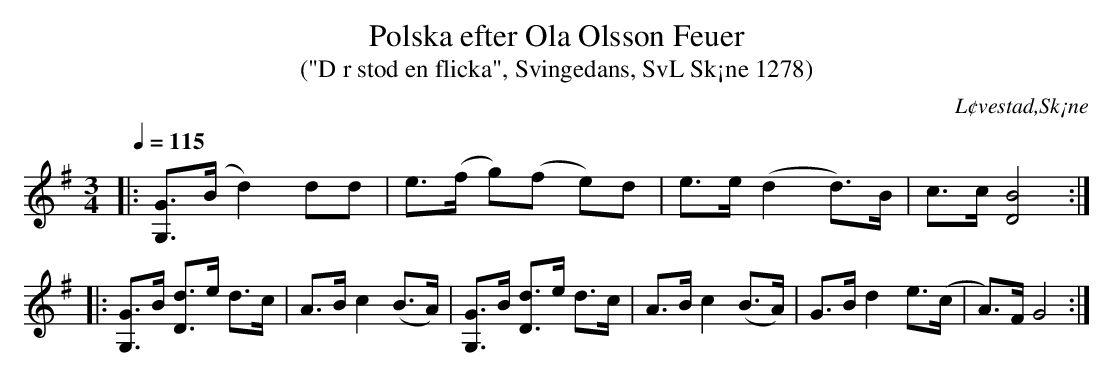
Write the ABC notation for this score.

X:1
T:Polska efter Ola Olsson Feuer
T:("D r stod en flicka", Svingedans, SvL Sk¡ne 1278)
O:L¢vestad,Sk¡ne
M:3/4
L:1/8
K:G
Q:1/4=115
|: [GG,]>(B d2) dd | e>(f g)(f e)d | e>e (d2 d)>B | c>c [B4D4] :|
|:[GG,]>B [dD]>e d>c | A>B c2 (B>A) | [GG,]>B [dD]>e d>c | A>B c2 (B>A) | G>B d2 e>(c | A)>F G4:|
